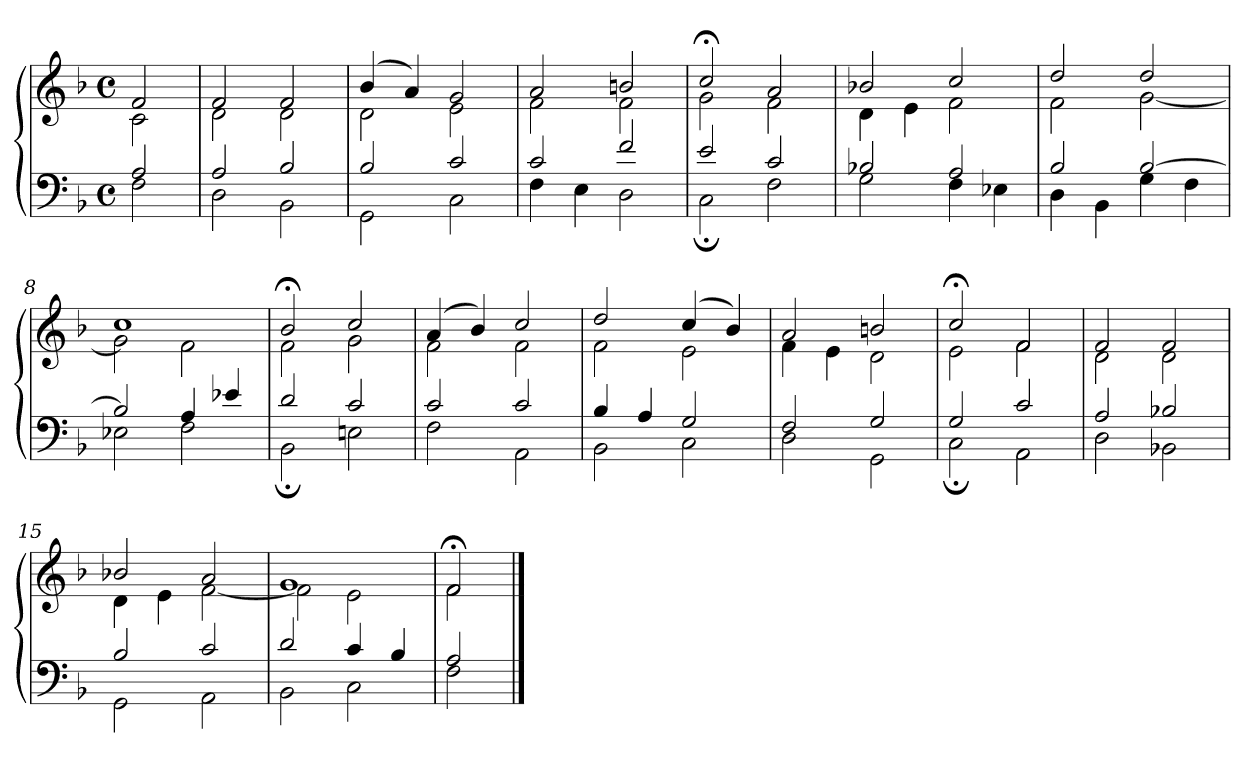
**kern	**kern
*part1	*part1
*staff2	*staff1
*clefF4	*clefG2
*k[b-]	*k[b-]
*M4/4	*M4/4
*met(c)	*met(c)
=1	=1
*^	*^
2A	2F	2f	2c
=2	=2	=2	=2
2A	2D	2f	2d
2B-	2BB-	2f	2d
=3	=3	=3	=3
2B-	2GG	(4b-	2d
.	.	4a)	.
2c	2C	2g	2e
=4	=4	=4	=4
2c	4F	2a	2f
.	4E	.	.
2f	2D	2bn	2f
=5	=5	=5	=5
2e	2C;	2cc;<	2g
2c	2F	2a	2f
=6	=6	=6	=6
2B-X	2G	2b-X	4d
.	.	.	4e
2A	4F	2cc	2f
.	4E-X	.	.
=7	=7	=7	=7
2B-	4D	2dd	2f
.	4BB-	.	.
[2B-	4G	2dd	[2g
.	4F	.	.
=8	=8	=8	=8
2B-]	2E-X	1cc	2g]
4A	2F	.	2f
4e-X	.	.	.
!!LO:LB:g=z	!!
=9	=9	=9	=9
2d	2BB-;	2b-;<	2f
2c	2En	2cc	2g
=10	=10	=10	=10
2c	2F	(4a	2f
.	.	4b-)	.
2c	2AA	2cc	2f
=11	=11	=11	=11
4B-	2BB-	2dd	2f
4A	.	.	.
2G	2C	(4cc	2e
.	.	4b-)	.
=12	=12	=12	=12
2F	2D	2a	4f
.	.	.	4e
2G	2GG	2bn	2d
=13	=13	=13	=13
2G	2C;	2cc;<	2e
2c	2AA	2f	2f
=14	=14	=14	=14
2A	2D	2f	2d
2B-X	2BB-X	2f	2d
=15	=15	=15	=15
2B-	2GG	2b-X	4d
.	.	.	4e
2c	2AA	2a	[2f
=16	=16	=16	=16
2d	2BB-	1g	2f]
4c	2C	.	2e
4B-	.	.	.
=17	=17	=17	=17
2A	2F	2f;<	2f
*v	*v	*	*
*	*v	*v
==	==
*-	*-
